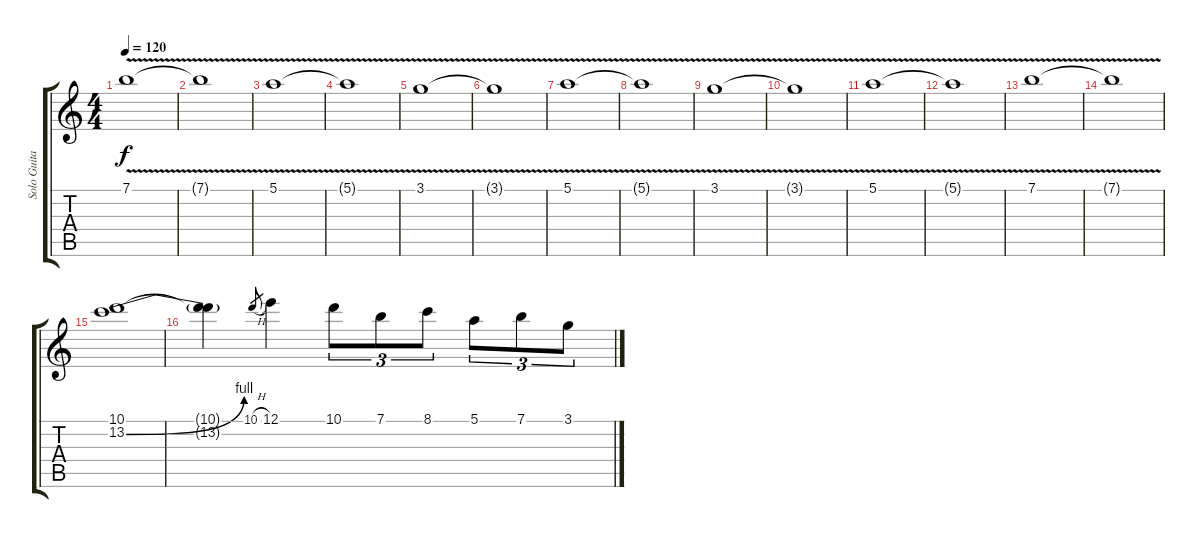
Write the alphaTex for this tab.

\track ("Solo Guitar" "Solo Guita") {instrument overdrivenguitar}
\staff {score tabs}
\tuning (E4 B3 G3 D3 A2 E2) {hide}
\ts (4 4)
\tempo 120
\clef g2
\ks c
7.1{v}.1{dy f} |
7.1{t}.1 |
5.1{v}.1 |
5.1{t}.1 |
3.1{v}.1 |
3.1{t}.1 |
5.1{v}.1 |
5.1{t}.1 |
3.1{v}.1 |
3.1{t}.1 |
5.1{v}.1 |
5.1{t}.1 |
7.1{v}.1 |
7.1{t}.1 |
(10.1 13.2{be (bend 0 0 60 4)}).1 |
(10.1{t} 13.2{t}).4 10.1{h}.8{gr} 12.1.4 10.1.8{tu (3 2)} 7.1.8{tu (3 2)} 8.1.8{tu (3 2)} 5.1.8{tu (3 2)} 7.1.8{tu (3 2)} 3.1.8{tu (3 2)}
